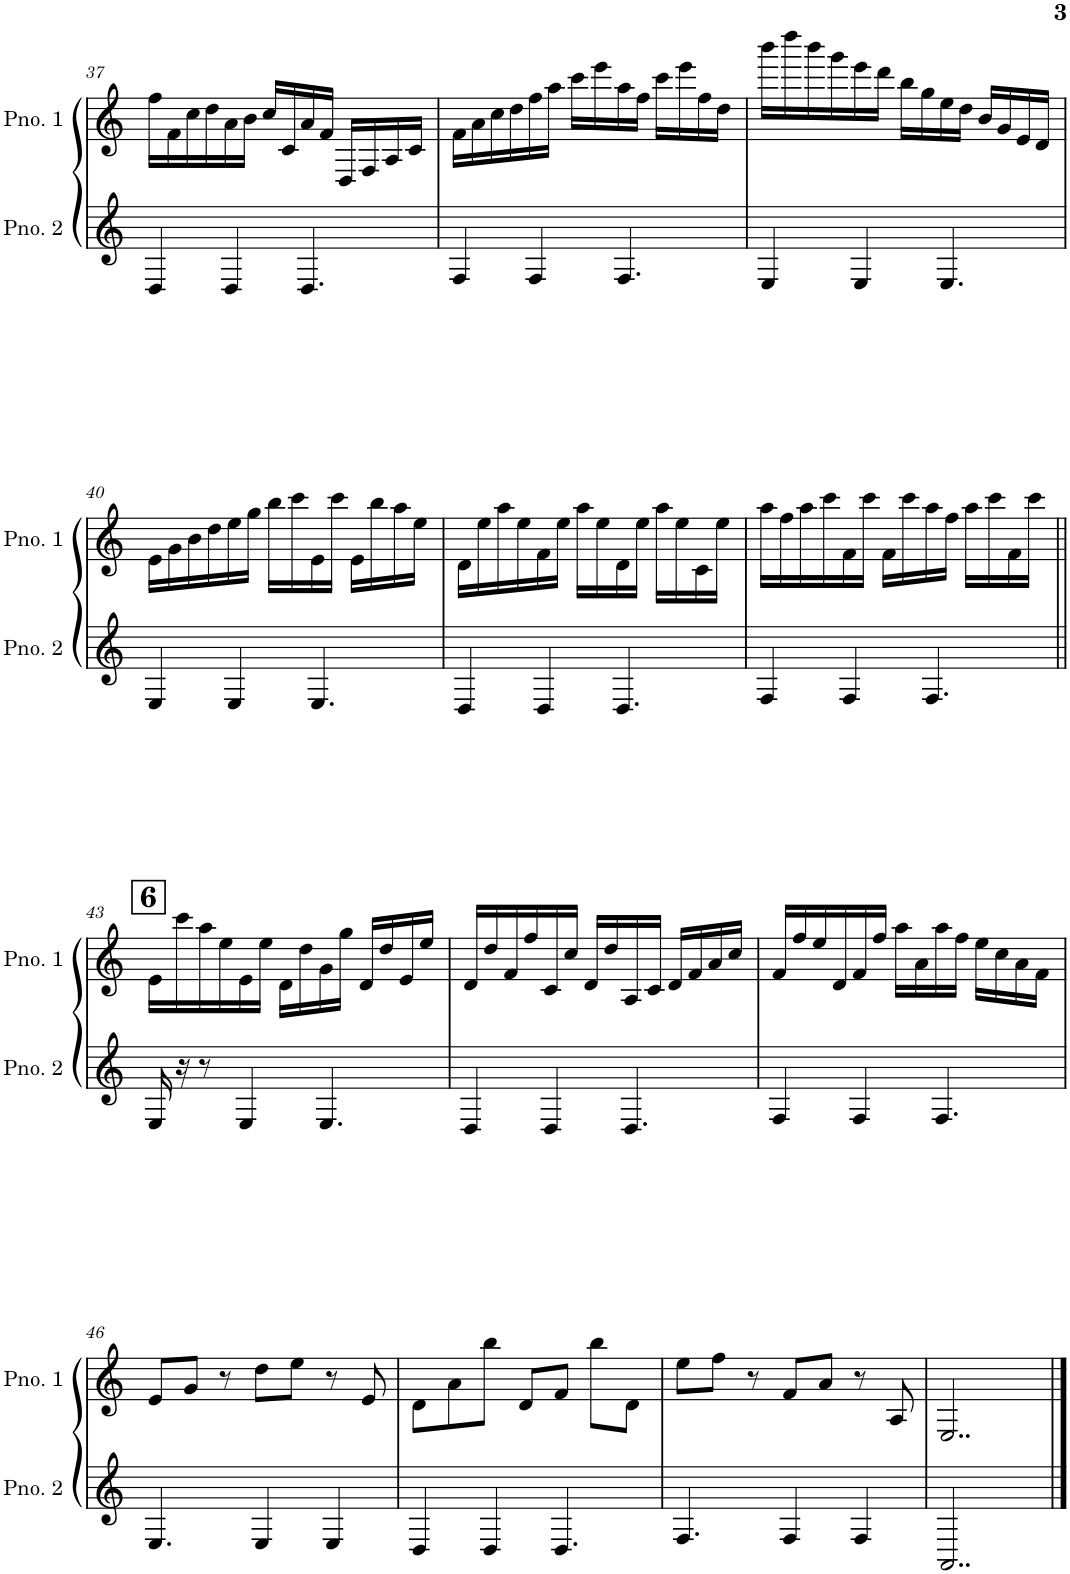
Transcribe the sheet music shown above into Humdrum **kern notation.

**kern	**kern
*part2	*part1
*staff2	*staff1
*I"Piano 2	*I"Piano 1
*I'Pno. 2	*I'Pno. 1
!!LO:PB:g=z
*clefG2	*clefG2
*k[]	*k[]
*M7/8	*M7/8
=37	=37
4D/	16ff\LL
.	16f\
.	16cc\
.	16dd\
4D/	16a\
.	16b\JJ
.	16cc/LL
.	16c/
4.D/	16a/
.	16f/JJ
.	16D/LL
.	16F/
.	16A/
.	16c/JJ
=38	=38
4F/	16f\LL
.	16a\
.	16cc\
.	16dd\
4F/	16ff\
.	16aa\JJ
.	16ccc\LL
.	16eee\
4.F/	16aa\
.	16ff\JJ
.	16ccc\LL
.	16eee\
.	16ff\
.	16dd\JJ
=39	=39
4E/	16bbb\LL
.	16dddd\
.	16bbb\
.	16ggg\
4E/	16eee\
.	16ddd\JJ
.	16bb\LL
.	16gg\
4.E/	16ee\
.	16dd\JJ
.	16b/LL
.	16g/
.	16e/
.	16d/JJ
!!LO:LB:g=z
=40	=40
4E/	16e\LL
.	16g\
.	16b\
.	16dd\
4E/	16ee\
.	16gg\JJ
.	16bb\LL
.	16ccc\
4.E/	16e\
.	16ccc\JJ
.	16e\LL
.	16bb\
.	16aa\
.	16ee\JJ
=41	=41
4D/	16d\LL
.	16ee\
.	16aa\
.	16ee\
4D/	16f\
.	16ee\JJ
.	16aa\LL
.	16ee\
4.D/	16d\
.	16ee\JJ
.	16aa\LL
.	16ee\
.	16c\
.	16ee\JJ
=42	=42
4F/	16aa\LL
.	16ff\
.	16aa\
.	16ccc\
4F/	16f\
.	16ccc\JJ
.	16f\LL
.	16ccc\
4.F/	16aa\
.	16ff\JJ
.	16aa\LL
.	16ccc\
.	16f\
.	16ccc\JJ
!!LO:LB:g=z
!!LO:REH:place=s1:a:B:cj:fs=14:t=6
=43||	=43||
16E/	16e\LL
16r	16ccc\
8r	16aa\
.	16ee\
4E/	16e\
.	16ee\JJ
.	16d\LL
.	16dd\
4.E/	16g\
.	16gg\JJ
.	16d/LL
.	16dd/
.	16e/
.	16ee/JJ
=44	=44
4D/	16d/LL
.	16dd/
.	16f/
.	16ff/
4D/	16c/
.	16cc/JJ
.	16d/LL
.	16dd/
4.D/	16A/
.	16c/JJ
.	16d/LL
.	16f/
.	16a/
.	16cc/JJ
=45	=45
4F/	16f/LL
.	16ff/
.	16ee/
.	16d/
4F/	16f/
.	16ff/JJ
.	16aa\LL
.	16a\
4.F/	16aa\
.	16ff\JJ
.	16ee\LL
.	16cc\
.	16a\
.	16f\JJ
!!LO:LB:g=z
=46	=46
4.E/	8e/L
.	8g/J
.	8r
4E/	8dd\L
.	8ee\J
4E/	8r
.	8e/
=47	=47
4D/	8d\L
.	8a\
4D/	8bb\J
.	8d/L
4.D/	8f/J
.	8bb\L
.	8d\J
=48	=48
4.F/	8ee\L
.	8ff\J
.	8r
4F/	8f/L
.	8a/J
4F/	8r
.	8A/
=49	=49
2..AA/	2..E/
==	==
*-	*-
